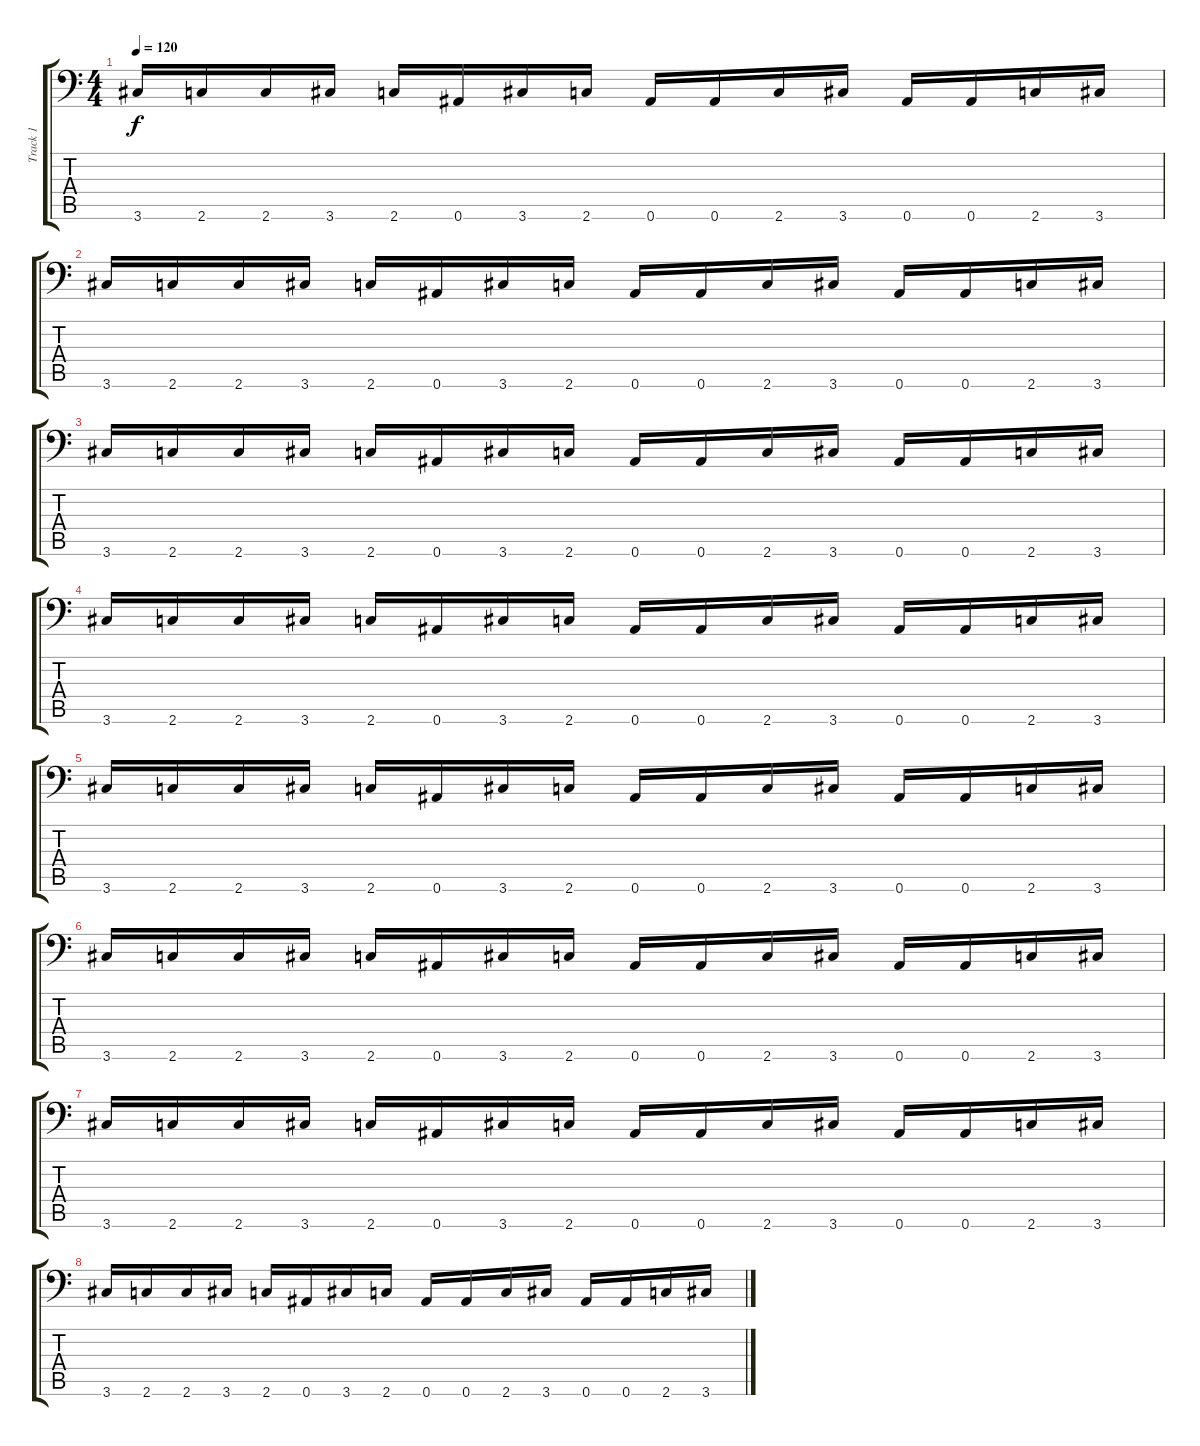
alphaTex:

\track ("Track 1" "Track 1") {instrument distortionguitar}
\staff {score tabs}
\tuning (C4 G3 Eb3 Bb2 F2 Bb1) {hide}
\ts (4 4)
\tempo 120
\clef f4
\ks c
3.6.16{dy f} 2.6.16 2.6.16 3.6.16 2.6.16 0.6.16 3.6.16 2.6.16 0.6.16 0.6.16 2.6.16 3.6.16 0.6.16 0.6.16 2.6.16 3.6.16 |
3.6.16 2.6.16 2.6.16 3.6.16 2.6.16 0.6.16 3.6.16 2.6.16 0.6.16 0.6.16 2.6.16 3.6.16 0.6.16 0.6.16 2.6.16 3.6.16 |
3.6.16 2.6.16 2.6.16 3.6.16 2.6.16 0.6.16 3.6.16 2.6.16 0.6.16 0.6.16 2.6.16 3.6.16 0.6.16 0.6.16 2.6.16 3.6.16 |
3.6.16 2.6.16 2.6.16 3.6.16 2.6.16 0.6.16 3.6.16 2.6.16 0.6.16 0.6.16 2.6.16 3.6.16 0.6.16 0.6.16 2.6.16 3.6.16 |
3.6.16 2.6.16 2.6.16 3.6.16 2.6.16 0.6.16 3.6.16 2.6.16 0.6.16 0.6.16 2.6.16 3.6.16 0.6.16 0.6.16 2.6.16 3.6.16 |
3.6.16 2.6.16 2.6.16 3.6.16 2.6.16 0.6.16 3.6.16 2.6.16 0.6.16 0.6.16 2.6.16 3.6.16 0.6.16 0.6.16 2.6.16 3.6.16 |
3.6.16 2.6.16 2.6.16 3.6.16 2.6.16 0.6.16 3.6.16 2.6.16 0.6.16 0.6.16 2.6.16 3.6.16 0.6.16 0.6.16 2.6.16 3.6.16 |
3.6.16 2.6.16 2.6.16 3.6.16 2.6.16 0.6.16 3.6.16 2.6.16 0.6.16 0.6.16 2.6.16 3.6.16 0.6.16 0.6.16 2.6.16 3.6.16
